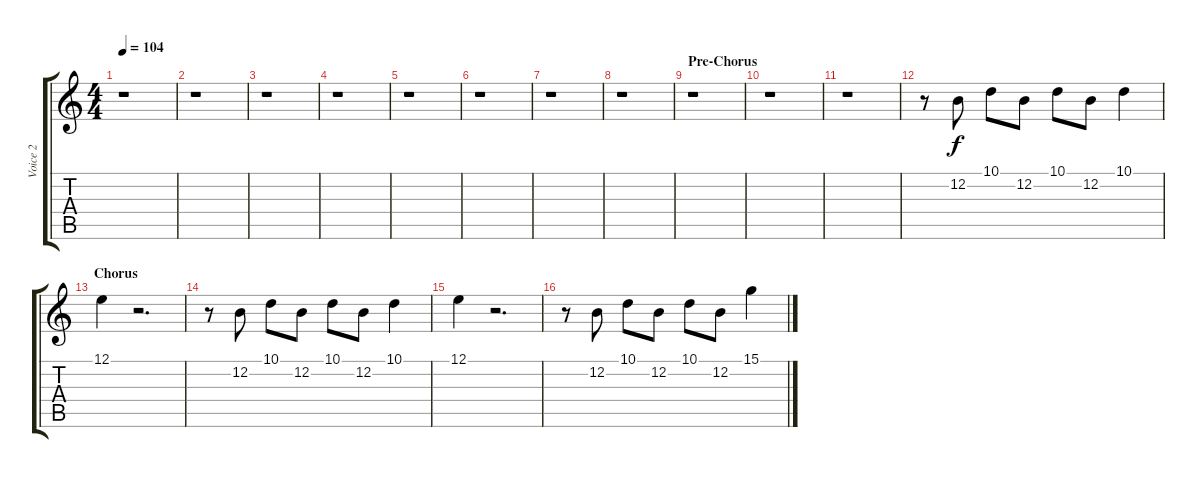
\track ("Voice 2" "Voice 2") {instrument lead2sawtooth}
\staff {score tabs}
\tuning (E4 B3 G3 D3 A2 E2) {hide}
\ts (4 4)
\tempo 104
\clef g2
\ks c
r.1{dy f} |
r.1 |
r.1 |
r.1 |
r.1 |
r.1 |
r.1 |
r.1 |
\section ("" "Pre-Chorus")
r.1 |
r.1 |
r.1 |
r.8 12.2.8 10.1.8 12.2.8 10.1.8 12.2.8 10.1.4 |
\section ("" "Chorus")
12.1.4 r.2{d} |
r.8 12.2.8 10.1.8 12.2.8 10.1.8 12.2.8 10.1.4 |
12.1.4 r.2{d} |
r.8 12.2.8 10.1.8 12.2.8 10.1.8 12.2.8 15.1.4
